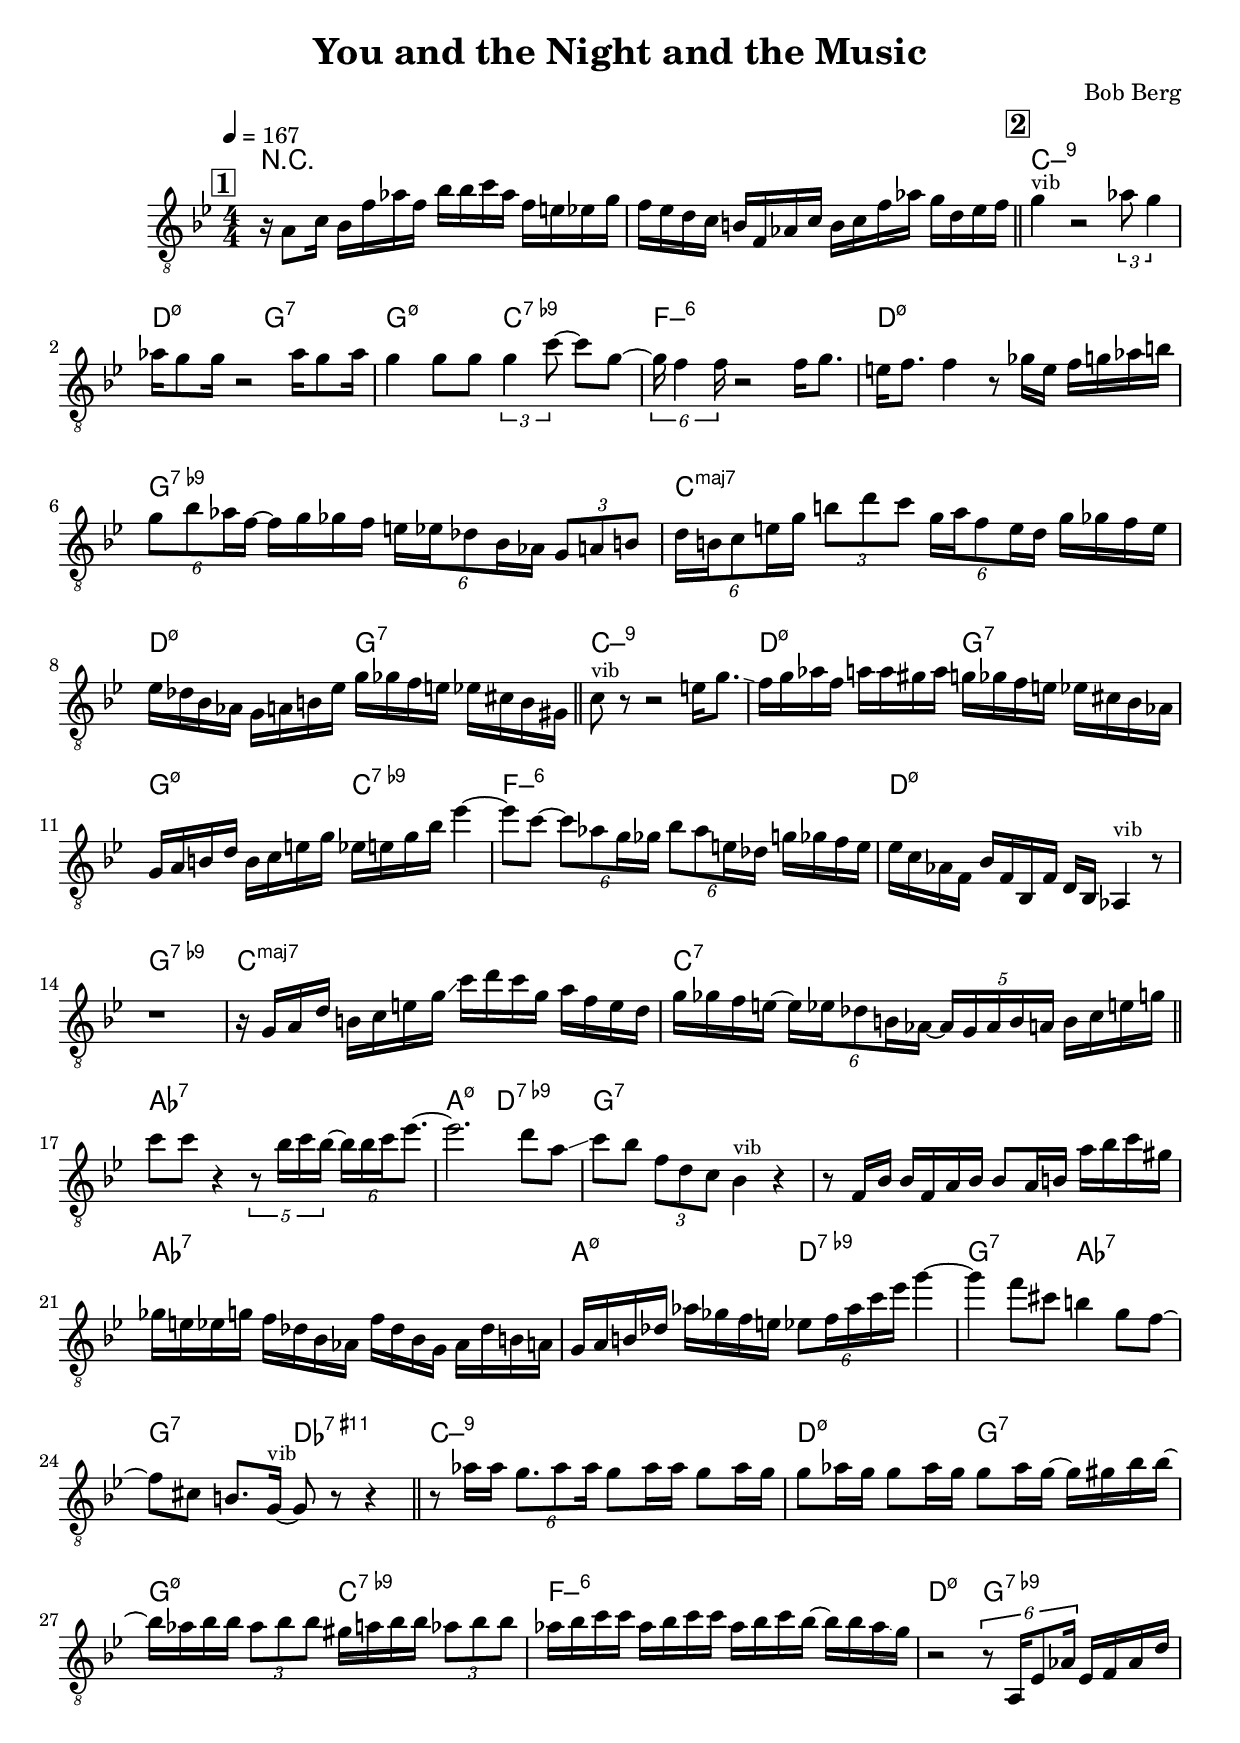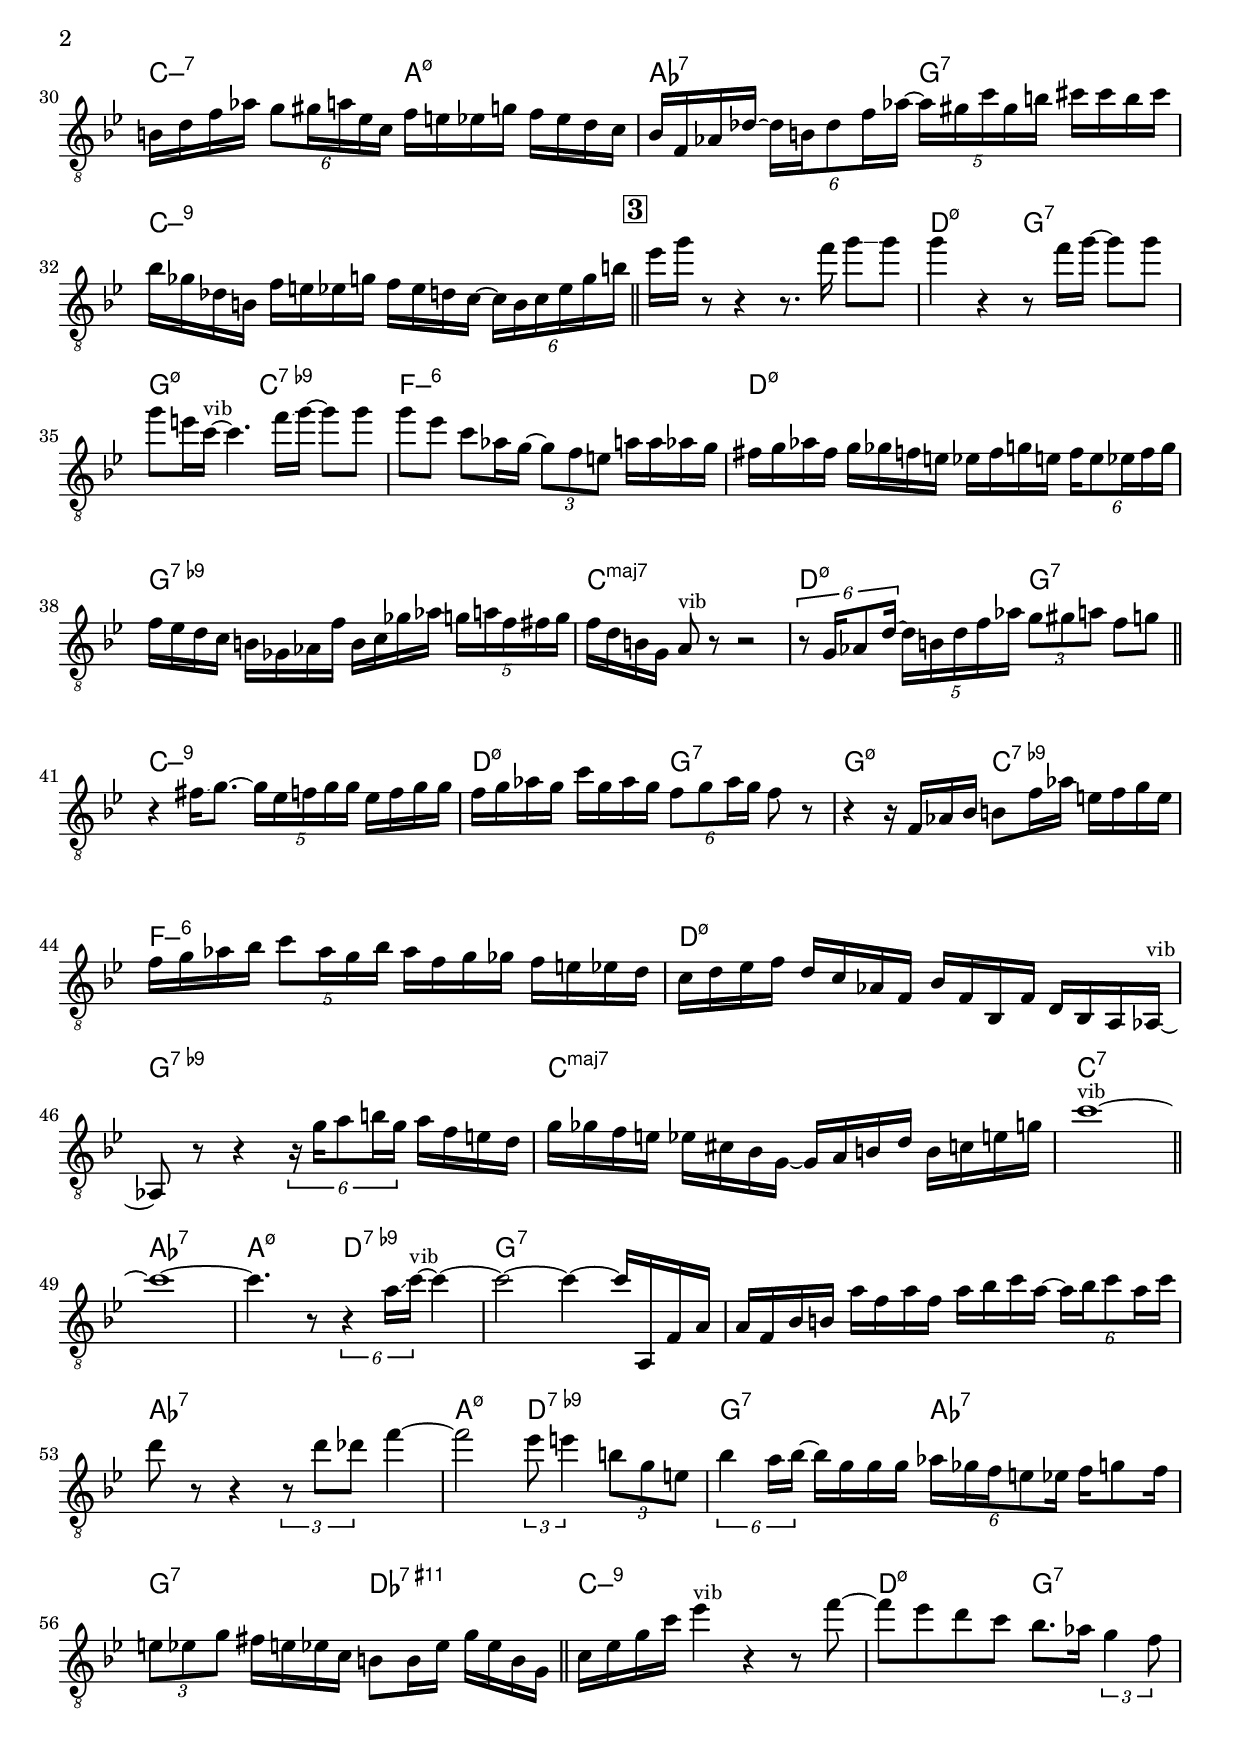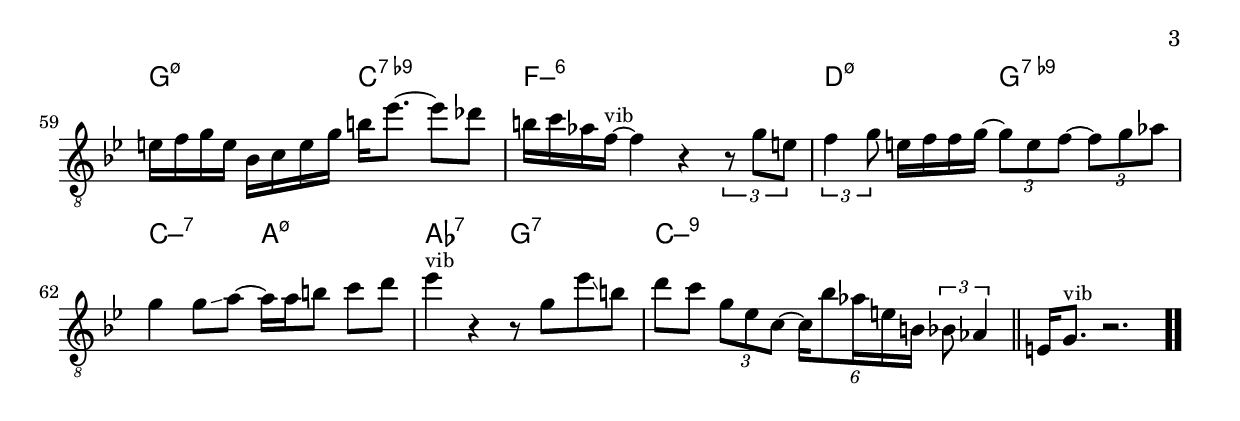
\version "2.13.2"

#(ly:set-option 'point-and-click #f)

\header {
  title = "You and the Night and the Music"
  composer = "Bob Berg"
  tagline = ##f
}
global =
{
    \override Staff.TimeSignature #'style = #'()
    \time 4/4
    \clef "treble_8"
    \key g \minor
    \override Rest #'direction = #'0
    \override MultiMeasureRest #'staff-position = #0
}
\score
{
<<
    \transpose c' c'

    \new ChordNames { \chords {
      \set majorSevenSymbol = \markup { "maj7" }
      \set minorChordModifier = \markup { \char ##x2013 }
      | r1 | s1 
      | c1:min9 | d2:min5-7 g2:7 | g2:min5-7 c2:9- | f1:min6 | d1:min5-7 | g1:9- | c1:maj | d2:min5-7 g2:7 
      | c1:min9 | d2:min5-7 g2:7 | g2:min5-7 c2:9- | f1:min6 | d1:min5-7 | g1:9- | c1:maj | c1:7 
      | aes1:7 | a2:min5-7 d2:9- | g1:7 | s1 | aes1:7 | a2:min5-7 d2:9- | g2:7 aes2:7 | g2:7 des2:11+.9 
      | c1:min9 | d2:min5-7 g2:7 | g2:min5-7 c2:9- | f1:min6 | d2:min5-7 g2:9- | c2:min7 a2:min5-7 | aes2:7 g2:7 | c1:min9 
      | s1 | d2:min5-7 g2:7 | g2:min5-7 c2:9- | f1:min6 | d1:min5-7 | g1:9- | c1:maj | d2:min5-7 g2:7 
      | c1:min9 | d2:min5-7 g2:7 | g2:min5-7 c2:9- | f1:min6 | d1:min5-7 | g1:9- | c1:maj | c1:7 
      | aes1:7 | a2:min5-7 d2:9- | g1:7 | s1 | aes1:7 | a2:min5-7 d2:9- | g2:7 aes2:7 | g2:7 des2:11+.9 
      | c1:min9 | d2:min5-7 g2:7 | g2:min5-7 c2:9- | f1:min6 | d2:min5-7 g2:9- | c2:min7 a2:min5-7 | aes2:7 g2:7 | c1:min9 
      | s1|
      }
      }

    \new Staff
    <<
    \transpose c' c'

    {
      \global
  		%\override Score.MetronomeMark #'transparent = ##t
  		%\override Score.MetronomeMark #'stencil = ##f
  		
  		\override HorizontalBracket #'direction = #UP
  		\override HorizontalBracket #'bracket-flare = #'(0 . 0)
  		
  		\override TextSpanner #'dash-fraction = #1.0
  		\override TextSpanner #'bound-details #'left #'text = \markup{ \concat{\draw-line #'(0 . -1.0) \draw-line #'(1.0 . 0) }}
  		\override TextSpanner #'bound-details #'right #'text = \markup{ \concat{ \draw-line #'(1.0 . 0) \draw-line #'(0 . -1.0) }}
          \set Score.markFormatter = #format-mark-box-numbers


      \tempo 4 = 167
      \set Score.currentBarNumber = #-1
     
      \bar "||" \mark \default r16 a8 c'16 bes16 f'16 aes'16 f'16 bes'16 bes'16 c''16 aes'16 f'16 e'16 es'16 g'16 
      | f'16 es'16 d'16 c'16 b16 f16 aes16 c'16 b16 c'16 f'16 aes'16 g'16 d'16 es'16 f'16 
      \bar "||" \mark \default g'4^\markup{\left-align \small vib} r2 \tuplet 3/2 {aes'8 g'4} 
      | aes'16 g'8 g'16 r2 aes'16 g'8 aes'16 
      | g'4 g'8 g'8 \tuplet 3/2 {g'4 c''8~} c''8 g'8~ 
      | \tuplet 6/4 {g'16 f'4 f'16} r2 f'16 g'8. 
      | e'16 f'8. f'4 r8 ges'16 e'16 f'16 g'16 aes'16 b'16 
      | \tuplet 6/4 {g'8 bes'8 aes'16 f'16~} f'16 g'16 ges'16 f'16 \tuplet 6/4 {e'16 es'16 des'8 bes16 aes16} \tuplet 3/2 {g8 a8 b8} 
      | \tuplet 6/4 {d'16 b16 c'8 e'16 g'16} \tuplet 3/2 {b'8 d''8 c''8} \tuplet 6/4 {g'16 a'16 f'8 e'16 d'16} g'16 ges'16 f'16 e'16 
      | es'16 des'16 bes16 aes16 g16 a16 b16 es'16 g'16 ges'16 f'16 e'16 es'16 cis'16 b16 gis16 
      \bar "||" c'8^\markup{\left-align \small vib} r8 r2 e'16 g'8.\glissando  
      | f'16 g'16 aes'16 f'16 a'16 a'16 gis'16 a'16 g'16 ges'16 f'16 e'16 es'16 cis'16 bes16 aes16 
      | g16 a16 b16 d'16 b16 c'16 e'16 g'16 es'16 e'16 g'16 bes'16 es''4~ 
      | es''8 c''8~ \tuplet 6/4 {c''8 aes'8 g'16 ges'16} \tuplet 6/4 {bes'8 aes'8 e'16 des'16} g'16 ges'16 f'16 e'16 
      | es'16 c'16 aes16 f16 bes16 f16 bes,16 f16 d16 bes,16 aes,4^\markup{\left-align \small vib} r8 
      | r1 
      | r16 g16 a16 d'16 b16 c'16 e'16 g'16\glissando  c''16 d''16 c''16 g'16 a'16 f'16 e'16 d'16 
      | g'16 ges'16 f'16 e'16~ \tuplet 6/4 {e'16 es'16 des'8 b16 aes16~} \tuplet 5/4 {aes16 g16 aes16 b16 a16} b16 c'16 e'16 g'16 
      \bar "||" c''8 c''8 r4 \tuplet 5/4 {r8 bes'16 c''16 bes'16~} \tuplet 6/4 {bes'16 bes'16\glissando  c''16 es''8.~} 
      | es''2. d''8 a'8\glissando  
      | c''8 bes'8 \tuplet 3/2 {f'8 d'8 c'8} bes4^\markup{\left-align \small vib} r4 
      | r8 f16 bes16 bes16 f16 a16 bes16 bes8 a16 b16 a'16 bes'16 c''16 gis'16 
      | ges'16 e'16 es'16 g'16 f'16 des'16 bes16 aes16 f'16 des'16 bes16 g16 aes16 des'16 b16 a16 
      | g16 a16 b16 des'16 aes'16 ges'16 f'16 e'16 \tuplet 6/4 {es'8 f'16 aes'16 c''16 es''16} g''4~ 
      | g''4 f''8 cis''8\glissando  b'4 g'8 f'8~ 
      | f'8 cis'8 b8. g16~^\markup{\left-align \small vib} g8 r8 r4 
      \bar "||" r8 aes'16 aes'16 \tuplet 6/4 {g'8. aes'8 aes'16} g'8 aes'16 aes'16 g'8 aes'16 g'16 
      | g'8 aes'16 g'16 g'8 aes'16 g'16 g'8 aes'16 g'16~ g'16 gis'16 bes'16 bes'16~ 
      | bes'16 aes'16 bes'16 bes'16 \tuplet 3/2 {aes'8 bes'8 bes'8} gis'16 a'16 bes'16 bes'16 \tuplet 3/2 {aes'8 bes'8 bes'8} 
      | aes'16 bes'16 c''16 c''16 aes'16 bes'16 c''16 c''16 aes'16 bes'16 c''16 bes'16~ bes'16 bes'16 aes'16\glissando  g'16 
      | r2 \tuplet 6/4 {r8 a,16 es8 aes16} es16 f16 aes16 d'16 
      | b16 d'16 f'16 aes'16 \tuplet 6/4 {g'8 gis'16 a'16 es'16 c'16} f'16 e'16 es'16 g'16 f'16 es'16 d'16 c'16 
      | bes16 f16 aes16 des'16~ \tuplet 6/4 {des'16 b16 des'8 f'16 aes'16~} \tuplet 5/4 {aes'16 gis'16 c''16 gis'16 b'16} cis''16 cis''16 b'16 cis''16 
      | bes'16 ges'16 des'16 b16 f'16 e'16 es'16 g'16 f'16 es'16 d'16 c'16~ \tuplet 6/4 {c'16 b16 c'16 es'16 g'16 b'16} 
      \bar "||" \mark \default es''16 g''16 r8 r4 r8. f''16 g''8\glissando  g''8 
      | g''4 r4 r8 f''16 g''16~ g''8 g''8 
      | g''8 e''16 c''16~^\markup{\left-align \small vib} c''4. f''16\glissando  g''16~ g''8 g''8 
      | g''8 es''8 c''8 aes'16 g'16~ \tuplet 3/2 {g'8 f'8 e'8} a'16 a'16 aes'16 g'16 
      | fis'16 g'16 aes'16 fis'16 g'16 ges'16 f'16 e'16 es'16 f'16 g'16 e'16 \tuplet 6/4 {f'16 e'8 es'16 f'16 g'16} 
      | f'16 es'16 d'16 c'16 b16 ges16 aes16 f'16 b16 c'16 ges'16 aes'16 \tuplet 5/4 {g'16 a'16 f'16 fis'16 g'16} 
      | f'16 d'16 b16 g16 a8^\markup{\left-align \small vib} r8 r2 
      | \tuplet 6/4 {r8 g16 aes8 d'16~} \tuplet 5/4 {d'16 b16 d'16 f'16 aes'16} \tuplet 3/2 {g'8 gis'8 a'8} f'8 g'8 
      \bar "||" r4 fis'16\glissando  g'8.~ \tuplet 5/4 {g'16 es'16 f'16 g'16 g'16} es'16 f'16 g'16 g'16 
      | f'16 g'16 aes'16 g'16 c''16 g'16 aes'16 g'16 \tuplet 6/4 {f'8 g'8 aes'16 g'16} f'8 r8 
      | r4 r16 f16 aes16 bes16 b8 f'16 aes'16 e'16 f'16 g'16 e'16 
      | f'16 g'16 aes'16 bes'16 \tuplet 5/4 {c''8 aes'16 g'16 bes'16} aes'16 f'16 g'16 ges'16 f'16 e'16 es'16 d'16 
      | c'16 d'16 es'16 f'16 d'16 c'16 aes16 f16 bes16 f16 bes,16 f16 d16 bes,16 a,16 aes,16~^\markup{\left-align \small vib} 
      | aes,8 r8 r4 \tuplet 6/4 {r16 g'16 a'8 b'16 g'16} a'16 f'16 e'16 d'16 
      | g'16 ges'16 f'16 e'16 es'16 cis'16 bes16 g16~ g16 a16 b16 d'16 b16 c'16 e'16 g'16 
      | c''1~^\markup{\left-align \small vib} 
      \bar "||" c''1~ 
      | c''4. r8 \tuplet 6/4 {r4 a'16\glissando  c''16~^\markup{\left-align \small vib}} c''4~ 
      | c''2~ c''4~ c''16 a,16 f16 a16 
      | a16 f16 bes16 b16 a'16 f'16 a'16 f'16 a'16 bes'16 c''16 a'16~ \tuplet 6/4 {a'16 bes'16 c''8 a'16 c''16} 
      | d''8 r8 r4 \tuplet 3/2 {r8 d''8 des''8} f''4~ 
      | f''2 \tuplet 3/2 {es''8 e''4} \tuplet 3/2 {b'8 g'8 e'8} 
      | \tuplet 6/4 {bes'4 a'16 bes'16~} bes'16 g'16 g'16 g'16 \tuplet 6/4 {aes'16 ges'16 f'16 e'8 es'16} f'16 g'8 f'16 
      | \tuplet 3/2 {e'8 es'8 g'8} fis'16 e'16 es'16 c'16 b8 b16 es'16 g'16 es'16 b16 g16 
      \bar "||" c'16 es'16 g'16 c''16 es''4^\markup{\left-align \small vib} r4 r8 f''8~ 
      | f''8 es''8 d''8 c''8 bes'8. aes'16 \tuplet 3/2 {g'4 f'8} 
      | e'16 f'16 g'16 e'16 bes16 c'16 e'16 g'16 b'16 es''8.~ es''8 des''8 
      | b'16 c''16 aes'16 f'16~^\markup{\left-align \small vib} f'4 r4 \tuplet 3/2 {r8 g'8 e'8} 
      | \tuplet 3/2 {f'4 g'8} e'16 f'16 f'16 g'16~ \tuplet 3/2 {g'8 e'8 f'8~} \tuplet 3/2 {f'8 g'8 aes'8} 
      | g'4 g'8\glissando  a'8~ a'16 a'16\glissando  b'8 c''8 d''8 
      | es''4^\markup{\left-align \small vib} r4 r8 g'8 es''8\glissando  b'8 
      | d''8 c''8 \tuplet 3/2 {g'8 es'8 c'8~} \tuplet 6/4 {c'16 bes'8 aes'16 e'16 b16} \tuplet 3/2 {bes8 aes4} 
      \bar "||" e16 g8.^\markup{\left-align \small vib} r2.\bar  ".."
    }
    >>
>>    
}
